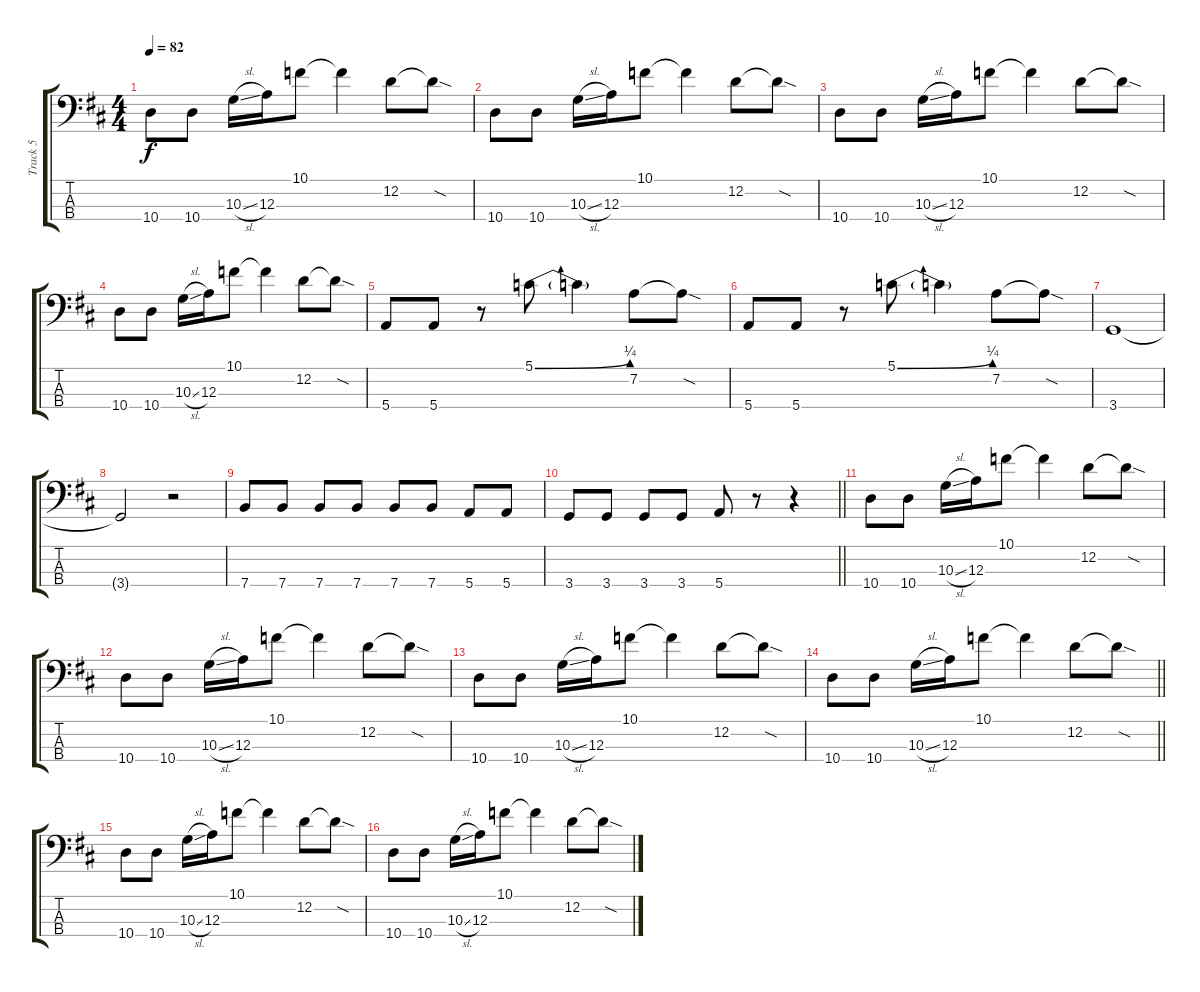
\track ("Track 5" "Track 5") {instrument electricbassfinger}
\staff {score tabs}
\tuning (G2 D2 A1 E1) {hide}
\ts (4 4)
\tempo 82
\clef f4
\ks d
10.4.8{dy f} 10.4.8 10.3{sl}.16 12.3.16 10.1.8 10.1{t}.4 12.2.8 12.2{sod t}.8 |
10.4.8 10.4.8 10.3{sl}.16 12.3.16 10.1.8 10.1{t}.4 12.2.8 12.2{sod t}.8 |
10.4.8 10.4.8 10.3{sl}.16 12.3.16 10.1.8 10.1{t}.4 12.2.8 12.2{sod t}.8 |
10.4.8 10.4.8 10.3{sl}.16 12.3.16 10.1.8 10.1{t}.4 12.2.8 12.2{sod t}.8 |
5.4.8 5.4.8 r.8 5.1{be (bend 0 0 60 1)}.8 5.1{t}.4 7.2.8 7.2{sod t}.8 |
5.4.8 5.4.8 r.8 5.1{be (bend 0 0 60 1)}.8 5.1{t}.4 7.2.8 7.2{sod t}.8 |
3.4.1 |
3.4{t}.2 r.2 |
7.4.8 7.4.8 7.4.8 7.4.8 7.4.8 7.4.8 5.4.8 5.4.8 |
\barLineRight lightlight
3.4.8 3.4.8 3.4.8 3.4.8 5.4.8 r.8 r.4 |
10.4.8 10.4.8 10.3{sl}.16 12.3.16 10.1.8 10.1{t}.4 12.2.8 12.2{sod t}.8 |
10.4.8 10.4.8 10.3{sl}.16 12.3.16 10.1.8 10.1{t}.4 12.2.8 12.2{sod t}.8 |
10.4.8 10.4.8 10.3{sl}.16 12.3.16 10.1.8 10.1{t}.4 12.2.8 12.2{sod t}.8 |
\barLineRight lightlight
10.4.8 10.4.8 10.3{sl}.16 12.3.16 10.1.8 10.1{t}.4 12.2.8 12.2{sod t}.8 |
10.4.8 10.4.8 10.3{sl}.16 12.3.16 10.1.8 10.1{t}.4 12.2.8 12.2{sod t}.8 |
10.4.8 10.4.8 10.3{sl}.16 12.3.16 10.1.8 10.1{t}.4 12.2.8 12.2{sod t}.8
